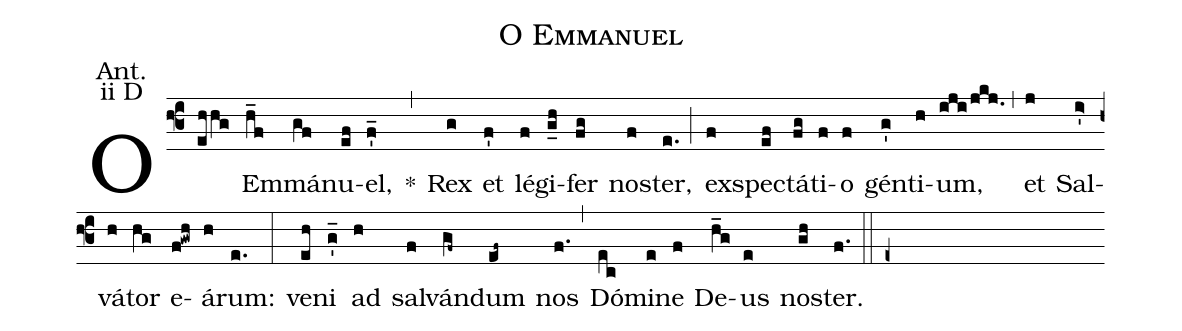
name: O Emmanuel;
office-part: Antiphonae Majores Ad Magnificat;
mode: 2;
annotation: Ant.;
annotation: ii D;
%%
(f3) O(ehhg) Em(h_f)m<v>\'a</v>(gf)nu(ef)el,(f_') *(,)
Rex(g) et(f') l<v>\'e</v>(f)gi(g_h)fer(fg) nos(f)ter,(e.) (;)
ex(f)spec(ef)t<v>\'a</v>(fg)ti(f)o(f) g<v>\'e</v>n(g')ti(h)um,(iji/jkj.) (,)
et(j) Sal(i>')v<v>\'a</v>(h)tor(hg) e(f!gwh)<v>\'a</v>(h)rum:(e.) (:)
ve(eh)ni(g_') ad(h) sal(f)v<v>\'a</v>n(gf~)dum(ef~) nos(f.) (,)
D<v>\'o</v>(ec)mi(e)ne(f) De(h_g)us(e) nos(gh)ter.(f.) (::e+)
